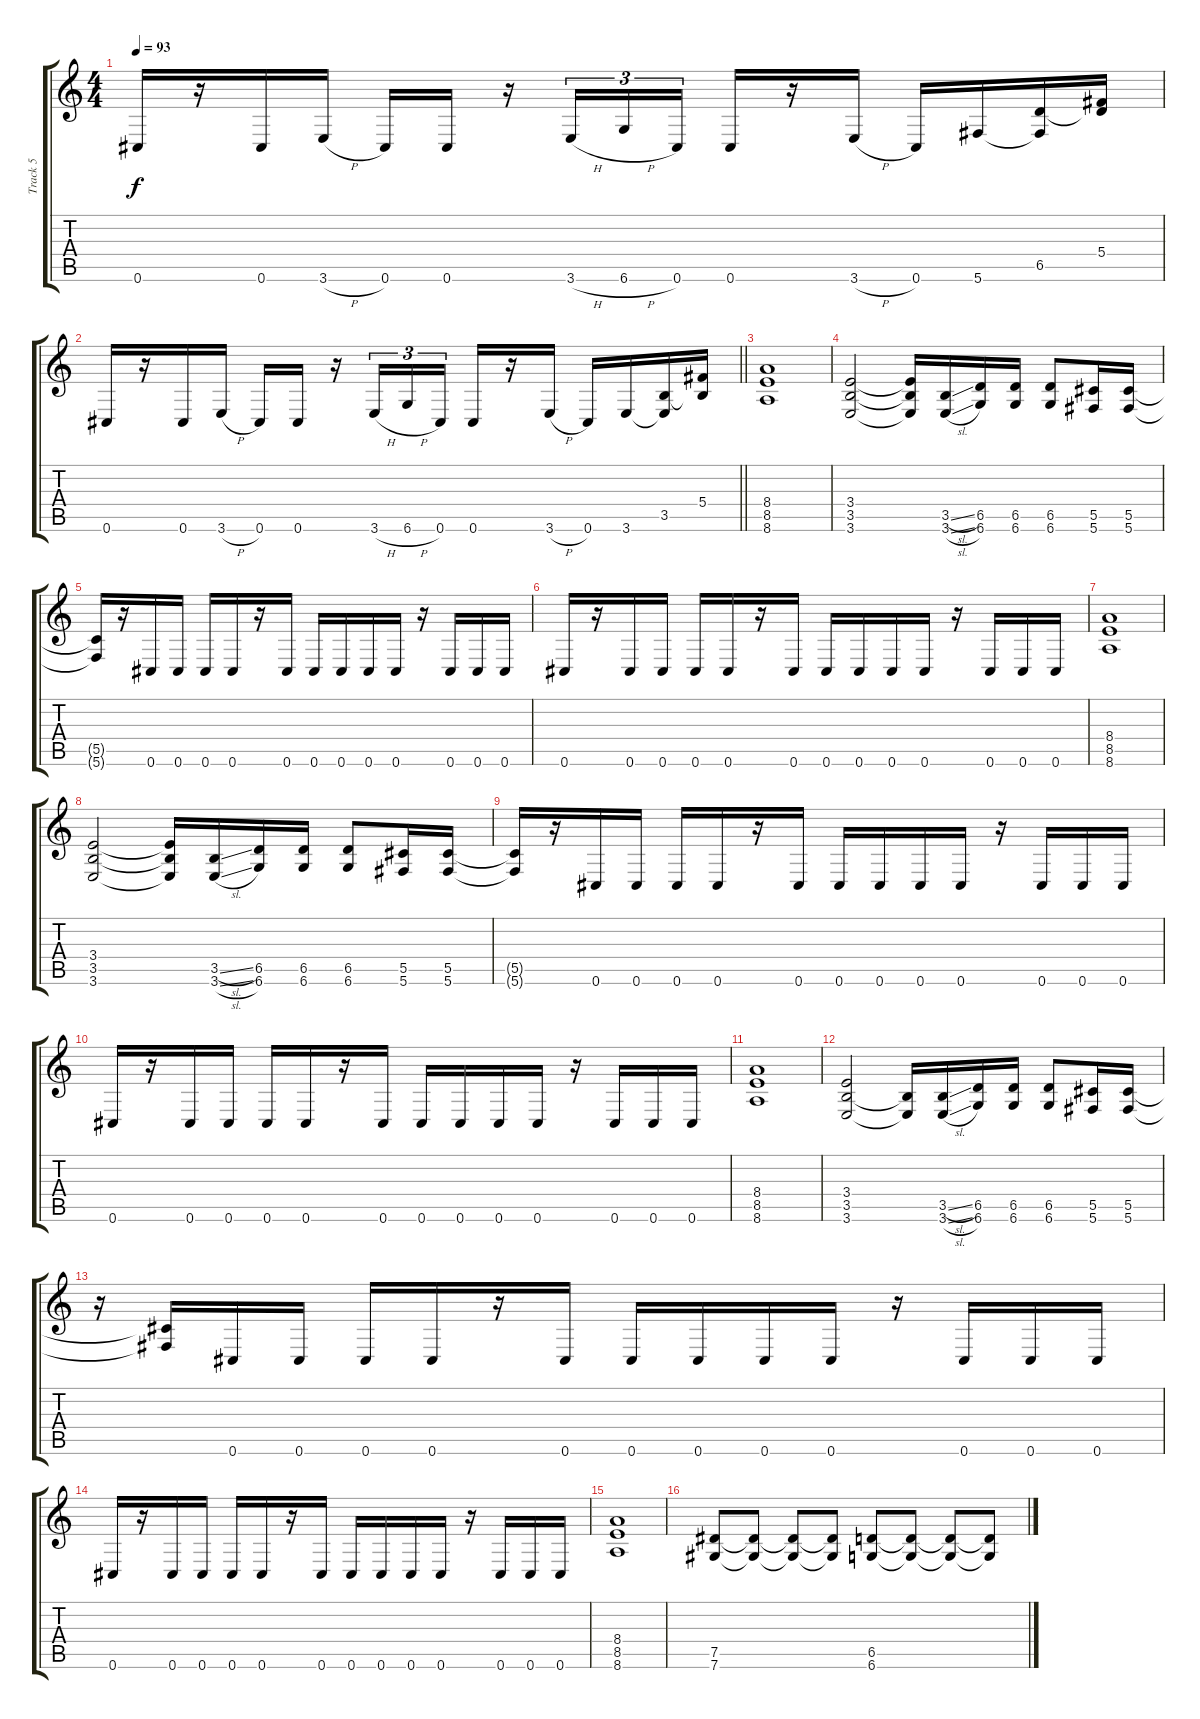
\track ("Track 5" "Track 5") {instrument distortionguitar}
\staff {score tabs}
\tuning (Eb4 Bb3 Gb3 Db3 Ab2 Db2) {hide}
\ts (4 4)
\tempo 93
\clef g2
\ks c
0.6.16{dy f} r.16 0.6.16 3.6{h}.16 0.6.16 0.6.16 r.16 3.6{h}.16{tu (3 2)} 6.6{h}.16{tu (3 2)} 0.6.16{tu (3 2)} 0.6.16 r.16 3.6{h}.16 0.6.16 5.6.16 (6.5 5.6{t}).16 (5.4 6.5{t}).16 |
\barLineRight lightlight
0.6.16 r.16 0.6.16 3.6{h}.16 0.6.16 0.6.16 r.16 3.6{h}.16{tu (3 2)} 6.6{h}.16{tu (3 2)} 0.6.16{tu (3 2)} 0.6.16 r.16 3.6{h}.16 0.6.16 3.6.16 (3.5 3.6{t}).16 (5.4 3.5{t}).16 |
(8.4 8.5 8.6).1 |
(3.4 3.5 3.6).2 (3.4{t} 3.5{t} 3.6{t}).16 (3.5{sl} 3.6{sl}).16 (6.5 6.6).16 (6.5 6.6).16 (6.5 6.6).8 (5.5 5.6).16 (5.5 5.6).16 |
(5.5{t} 5.6{t}).16 r.16 0.6.16 0.6.16 0.6.16 0.6.16 r.16 0.6.16 0.6.16 0.6.16 0.6.16 0.6.16 r.16 0.6.16 0.6.16 0.6.16 |
0.6.16 r.16 0.6.16 0.6.16 0.6.16 0.6.16 r.16 0.6.16 0.6.16 0.6.16 0.6.16 0.6.16 r.16 0.6.16 0.6.16 0.6.16 |
(8.4 8.5 8.6).1 |
(3.4 3.5 3.6).2 (3.4{t} 3.5{t} 3.6{t}).16 (3.5{sl} 3.6{sl}).16 (6.5 6.6).16 (6.5 6.6).16 (6.5 6.6).8 (5.5 5.6).16 (5.5 5.6).16 |
(5.5{t} 5.6{t}).16 r.16 0.6.16 0.6.16 0.6.16 0.6.16 r.16 0.6.16 0.6.16 0.6.16 0.6.16 0.6.16 r.16 0.6.16 0.6.16 0.6.16 |
0.6.16 r.16 0.6.16 0.6.16 0.6.16 0.6.16 r.16 0.6.16 0.6.16 0.6.16 0.6.16 0.6.16 r.16 0.6.16 0.6.16 0.6.16 |
(8.4 8.5 8.6).1 |
(3.4 3.5 3.6).2 (3.5{t} 3.6{t}).16 (3.5{sl} 3.6{sl}).16 (6.5 6.6).16 (6.5 6.6).16 (6.5 6.6).8 (5.5 5.6).16 (5.5 5.6).16 |
r.16 (5.5{t} 5.6{t}).16 0.6.16 0.6.16 0.6.16 0.6.16 r.16 0.6.16 0.6.16 0.6.16 0.6.16 0.6.16 r.16 0.6.16 0.6.16 0.6.16 |
0.6.16 r.16 0.6.16 0.6.16 0.6.16 0.6.16 r.16 0.6.16 0.6.16 0.6.16 0.6.16 0.6.16 r.16 0.6.16 0.6.16 0.6.16 |
(8.4 8.5 8.6).1 |
(7.5 7.6).8 (7.5{t} 7.6{t}).8 (7.5{t} 7.6{t}).8 (7.5{t} 7.6{t}).8 (6.5 6.6).8 (6.5{t} 6.6{t}).8 (6.5{t} 6.6{t}).8 (6.5{t} 6.6{t}).8
